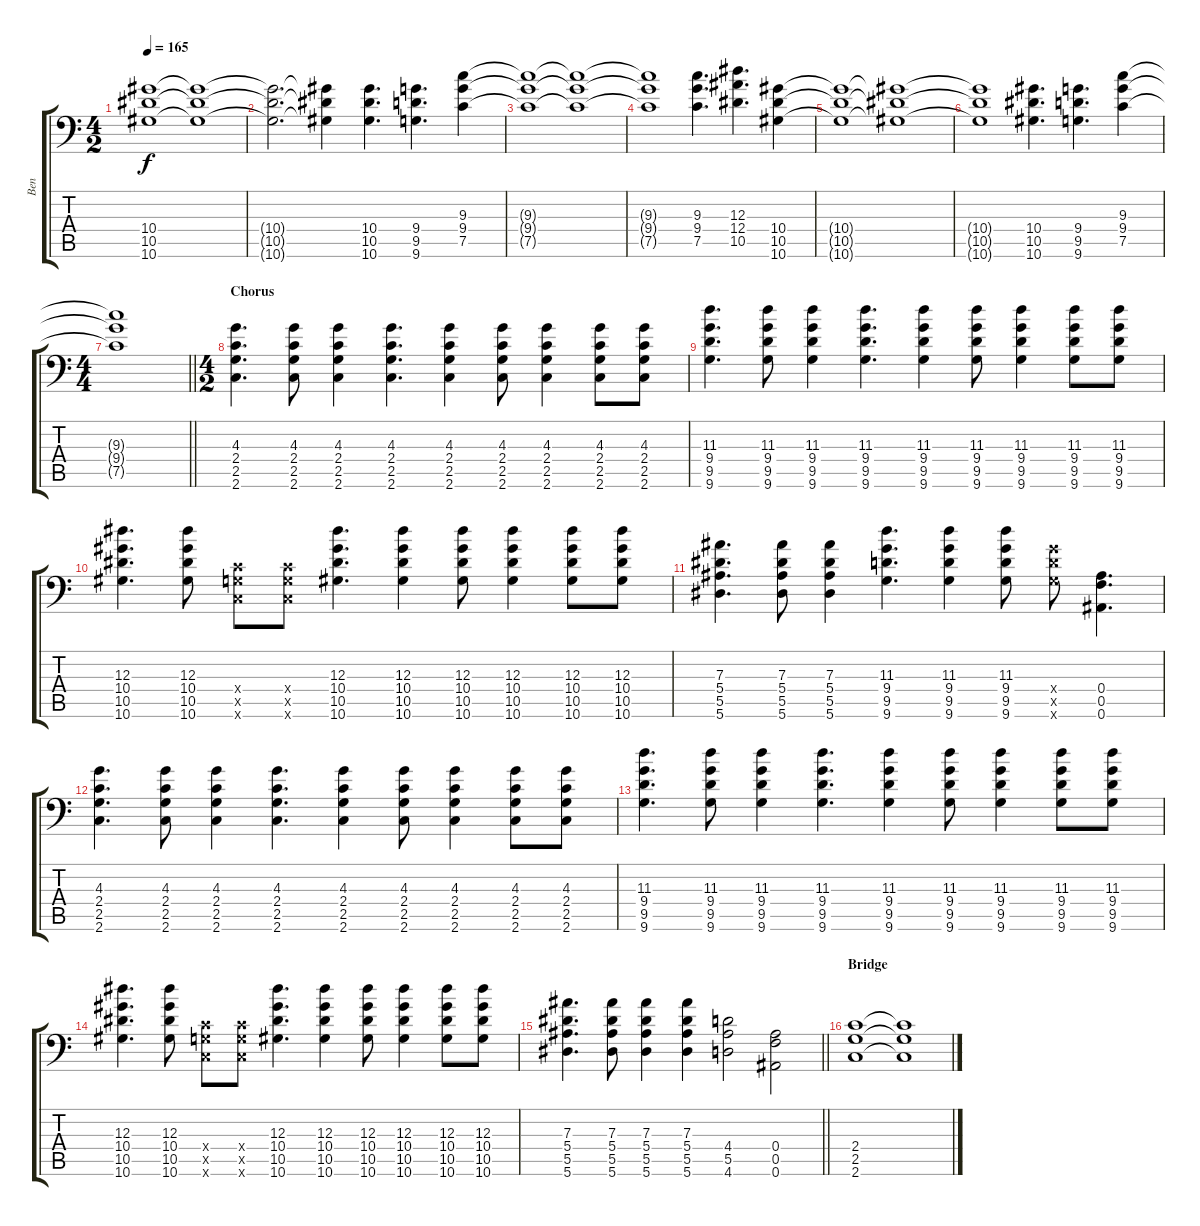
\track ("Ben" "Ben") {instrument distortionguitar}
\staff {score tabs}
\tuning (C4 G3 Eb3 Bb2 F2 Bb1) {hide}
\ts (4 2)
\tempo 165
\clef f4
\ks c
(10.4{t} 10.5{t} 10.6{t}).1{dy f} (10.4{t} 10.5{t} 10.6{t}).1 |
(10.4{t} 10.5{t} 10.6{t}).2{d} (10.4{t} 10.5{t} 10.6{t}).4 (10.4 10.5 10.6).4{d} (9.4 9.5 9.6).4{d} (9.3 9.4 7.5).4 |
(9.3{t} 9.4{t} 7.5{t}).1 (9.3{t} 9.4{t} 7.5{t}).1 |
(9.3{t} 9.4{t} 7.5{t}).1 (9.3 9.4 7.5).4{d} (12.3 12.4 10.5).4{d} (10.4 10.5 10.6).4 |
(10.4{t} 10.5{t} 10.6{t}).1 (10.4{t} 10.5{t} 10.6{t}).1 |
(10.4{t} 10.5{t} 10.6{t}).1 (10.4 10.5 10.6).4{d} (9.4 9.5 9.6).4{d} (9.3 9.4 7.5).4 |
\ts (4 4)
\barLineRight lightlight
(9.3{t} 9.4{t} 7.5{t}).1 |
\ts (4 2)
\section ("" "Chorus")
(4.3 2.4 2.5 2.6).4{d} (4.3 2.4 2.5 2.6).8 (4.3 2.4 2.5 2.6).4 (4.3 2.4 2.5 2.6).4{d} (4.3 2.4 2.5 2.6).4 (4.3 2.4 2.5 2.6).8 (4.3 2.4 2.5 2.6).4 (4.3 2.4 2.5 2.6).8 (4.3 2.4 2.5 2.6).8 |
(11.3 9.4 9.5 9.6).4{d} (11.3 9.4 9.5 9.6).8 (11.3 9.4 9.5 9.6).4 (11.3 9.4 9.5 9.6).4{d} (11.3 9.4 9.5 9.6).4 (11.3 9.4 9.5 9.6).8 (11.3 9.4 9.5 9.6).4 (11.3 9.4 9.5 9.6).8 (11.3 9.4 9.5 9.6).8 |
(12.3 10.4 10.5 10.6).4{d} (12.3 10.4 10.5 10.6).8 (2.4{x} 2.5{x} 2.6{x}).8 (2.4{x} 2.5{x} 2.6{x}).8 (12.3 10.4 10.5 10.6).4{d} (12.3 10.4 10.5 10.6).4 (12.3 10.4 10.5 10.6).8 (12.3 10.4 10.5 10.6).4 (12.3 10.4 10.5 10.6).8 (12.3 10.4 10.5 10.6).8 |
(7.3 5.4 5.5 5.6).4{d} (7.3 5.4 5.5 5.6).8 (7.3 5.4 5.5 5.6).4 (11.3 9.4 9.5 9.6).4{d} (11.3 9.4 9.5 9.6).4 (11.3 9.4 9.5 9.6).8 (9.4{x} 9.5{x} 9.6{x}).8 (0.4 0.5 0.6).4{d} |
(4.3 2.4 2.5 2.6).4{d} (4.3 2.4 2.5 2.6).8 (4.3 2.4 2.5 2.6).4 (4.3 2.4 2.5 2.6).4{d} (4.3 2.4 2.5 2.6).4 (4.3 2.4 2.5 2.6).8 (4.3 2.4 2.5 2.6).4 (4.3 2.4 2.5 2.6).8 (4.3 2.4 2.5 2.6).8 |
(11.3 9.4 9.5 9.6).4{d} (11.3 9.4 9.5 9.6).8 (11.3 9.4 9.5 9.6).4 (11.3 9.4 9.5 9.6).4{d} (11.3 9.4 9.5 9.6).4 (11.3 9.4 9.5 9.6).8 (11.3 9.4 9.5 9.6).4 (11.3 9.4 9.5 9.6).8 (11.3 9.4 9.5 9.6).8 |
(12.3 10.4 10.5 10.6).4{d} (12.3 10.4 10.5 10.6).8 (2.4{x} 2.5{x} 2.6{x}).8 (2.4{x} 2.5{x} 2.6{x}).8 (12.3 10.4 10.5 10.6).4{d} (12.3 10.4 10.5 10.6).4 (12.3 10.4 10.5 10.6).8 (12.3 10.4 10.5 10.6).4 (12.3 10.4 10.5 10.6).8 (12.3 10.4 10.5 10.6).8 |
\barLineRight lightlight
(7.3 5.4 5.5 5.6).4{d} (7.3 5.4 5.5 5.6).8 (7.3 5.4 5.5 5.6).4 (7.3 5.4 5.5 5.6).4 (4.4 5.5 4.6).2 (0.4 0.5 0.6).2 |
\section ("" "Bridge")
(2.4 2.5 2.6).1 (2.4{t} 2.5{t} 2.6{t}).1
